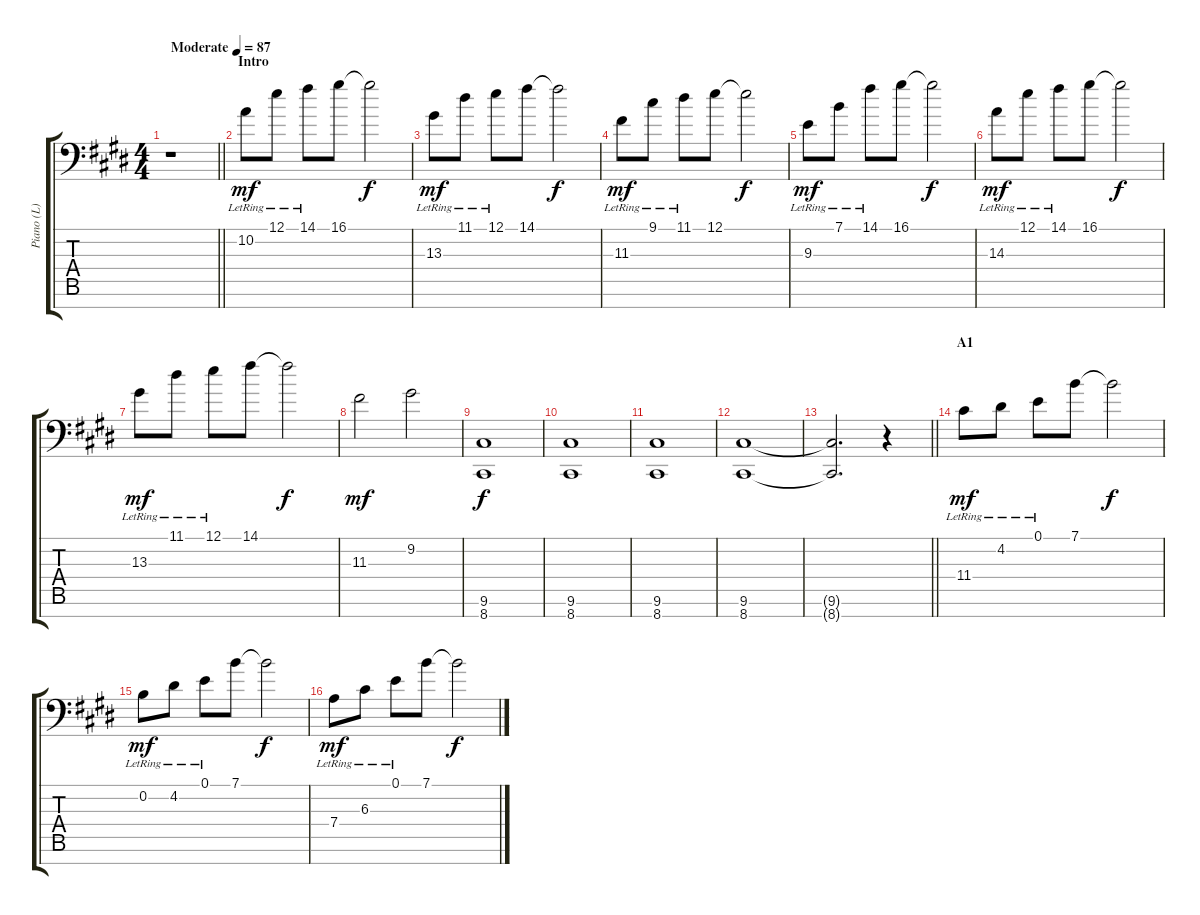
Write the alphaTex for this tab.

\track ("Piano (L)" "Piano (L)") {instrument acousticgrandpiano}
\staff {score tabs}
\tuning (E4 B3 G3 D3 A2 E2 F1) {hide}
\ts (4 4)
\tempo (87 "Moderate")
\clef f4
\barLineRight lightlight
\ks e
r.1{dy mf instrument acousticgrandpiano} |
\section ("" "Intro")
10.2{lr}.8 12.1{lr}.8 14.1{lr}.8 16.1.8 16.1{t}.2{dy f} |
13.3{lr}.8{dy mf} 11.1{lr}.8 12.1{lr}.8 14.1.8 14.1{t}.2{dy f} |
11.3{lr}.8{dy mf} 9.1{lr}.8 11.1{lr}.8 12.1.8 12.1{t}.2{dy f} |
9.3{lr}.8{dy mf} 7.1{lr}.8 14.1{lr}.8 16.1.8 16.1{t}.2{dy f} |
14.3{lr}.8{dy mf} 12.1{lr}.8 14.1{lr}.8 16.1.8 16.1{t}.2{dy f} |
13.3{lr}.8{dy mf} 11.1{lr}.8 12.1{lr}.8 14.1.8 14.1{t}.2{dy f} |
11.3.2{dy mf} 9.2.2 |
(9.6 8.7).1{dy f} |
(9.6 8.7).1 |
(9.6 8.7).1 |
(9.6 8.7).1 |
\barLineRight lightlight
(9.6{t} 8.7{t}).2{d} r.4 |
\section ("" "A1")
11.4{lr}.8{dy mf} 4.2{lr}.8 0.1{lr}.8 7.1.8 7.1{t}.2{dy f} |
0.2{lr}.8{dy mf} 4.2{lr}.8 0.1{lr}.8 7.1.8 7.1{t}.2{dy f} |
7.4{lr}.8{dy mf} 6.3{lr}.8 0.1{lr}.8 7.1.8 7.1{t}.2{dy f}
